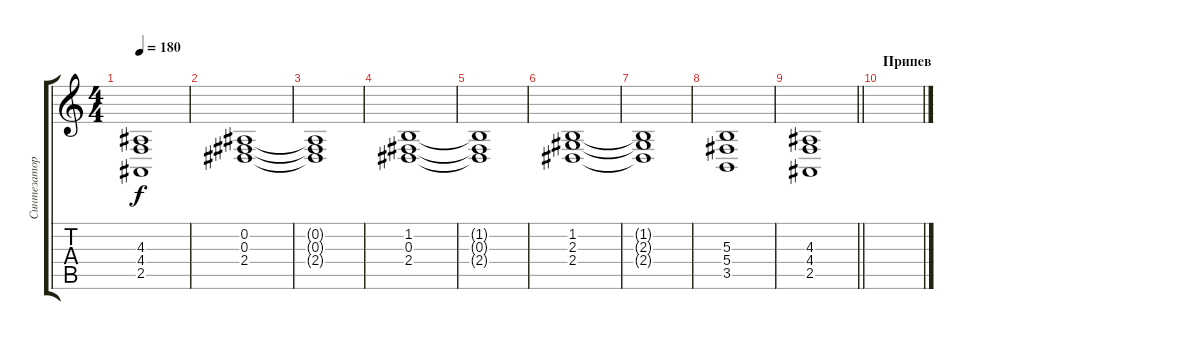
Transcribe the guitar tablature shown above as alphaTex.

\track ("Синтезатор I" "Синтезатор") {instrument lead2sawtooth}
\staff {score tabs}
\tuning (Eb4 Bb3 Gb3 Db3 Ab2 Eb2) {hide}
\ts (4 4)
\tempo 180
\clef g2
\ks c
(4.3 4.4 2.5).1{dy f} |
(0.2 0.3 2.4).1 |
(0.2{t} 0.3{t} 2.4{t}).1 |
(1.2 0.3 2.4).1 |
(1.2{t} 0.3{t} 2.4{t}).1 |
(1.2 2.3 2.4).1 |
(1.2{t} 2.3{t} 2.4{t}).1 |
(5.3 5.4 3.5).1 |
\barLineRight lightlight
(4.3 4.4 2.5).1 |
\section ("" "Припев")
